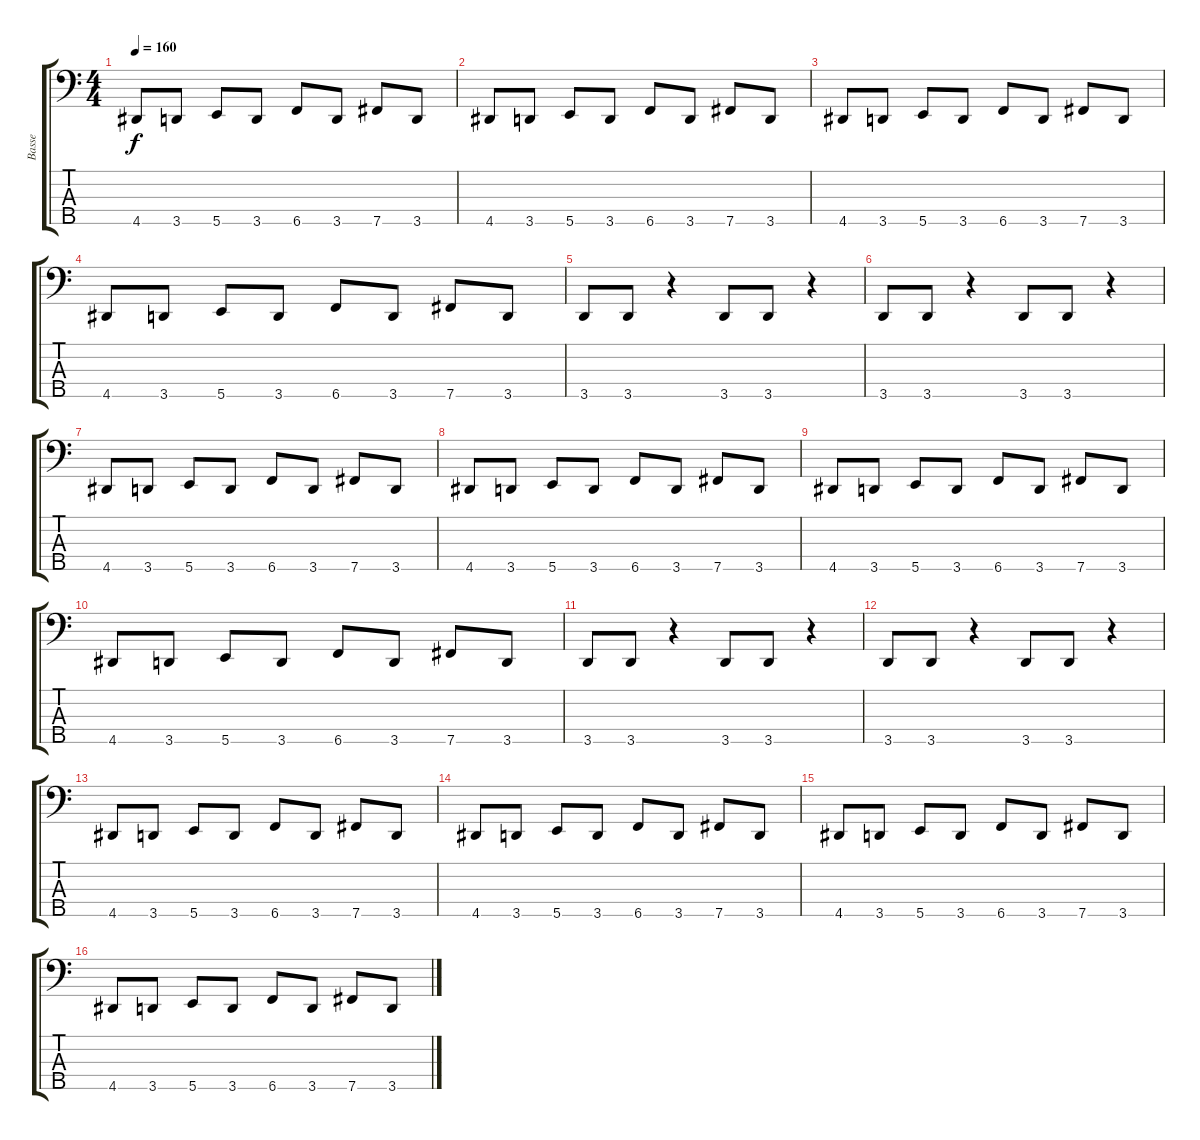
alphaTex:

\track ("Basse" "Basse") {instrument electricbasspick}
\staff {score tabs}
\tuning (G2 D2 A1 E1 B0) {hide}
\ts (4 4)
\tempo 160
\clef f4
\ks c
4.5.8{dy f instrument electricbasspick} 3.5.8 5.5.8 3.5.8 6.5.8 3.5.8 7.5.8 3.5.8 |
4.5.8 3.5.8 5.5.8 3.5.8 6.5.8 3.5.8 7.5.8 3.5.8 |
4.5.8 3.5.8 5.5.8 3.5.8 6.5.8 3.5.8 7.5.8 3.5.8 |
4.5.8 3.5.8 5.5.8 3.5.8 6.5.8 3.5.8 7.5.8 3.5.8 |
3.5.8 3.5.8 r.4 3.5.8 3.5.8 r.4 |
3.5.8 3.5.8 r.4 3.5.8 3.5.8 r.4 |
4.5.8 3.5.8 5.5.8 3.5.8 6.5.8 3.5.8 7.5.8 3.5.8 |
4.5.8 3.5.8 5.5.8 3.5.8 6.5.8 3.5.8 7.5.8 3.5.8 |
4.5.8 3.5.8 5.5.8 3.5.8 6.5.8 3.5.8 7.5.8 3.5.8 |
4.5.8 3.5.8 5.5.8 3.5.8 6.5.8 3.5.8 7.5.8 3.5.8 |
3.5.8 3.5.8 r.4 3.5.8 3.5.8 r.4 |
3.5.8 3.5.8 r.4 3.5.8 3.5.8 r.4 |
4.5.8 3.5.8 5.5.8 3.5.8 6.5.8 3.5.8 7.5.8 3.5.8 |
4.5.8 3.5.8 5.5.8 3.5.8 6.5.8 3.5.8 7.5.8 3.5.8 |
4.5.8 3.5.8 5.5.8 3.5.8 6.5.8 3.5.8 7.5.8 3.5.8 |
4.5.8 3.5.8 5.5.8 3.5.8 6.5.8 3.5.8 7.5.8 3.5.8
